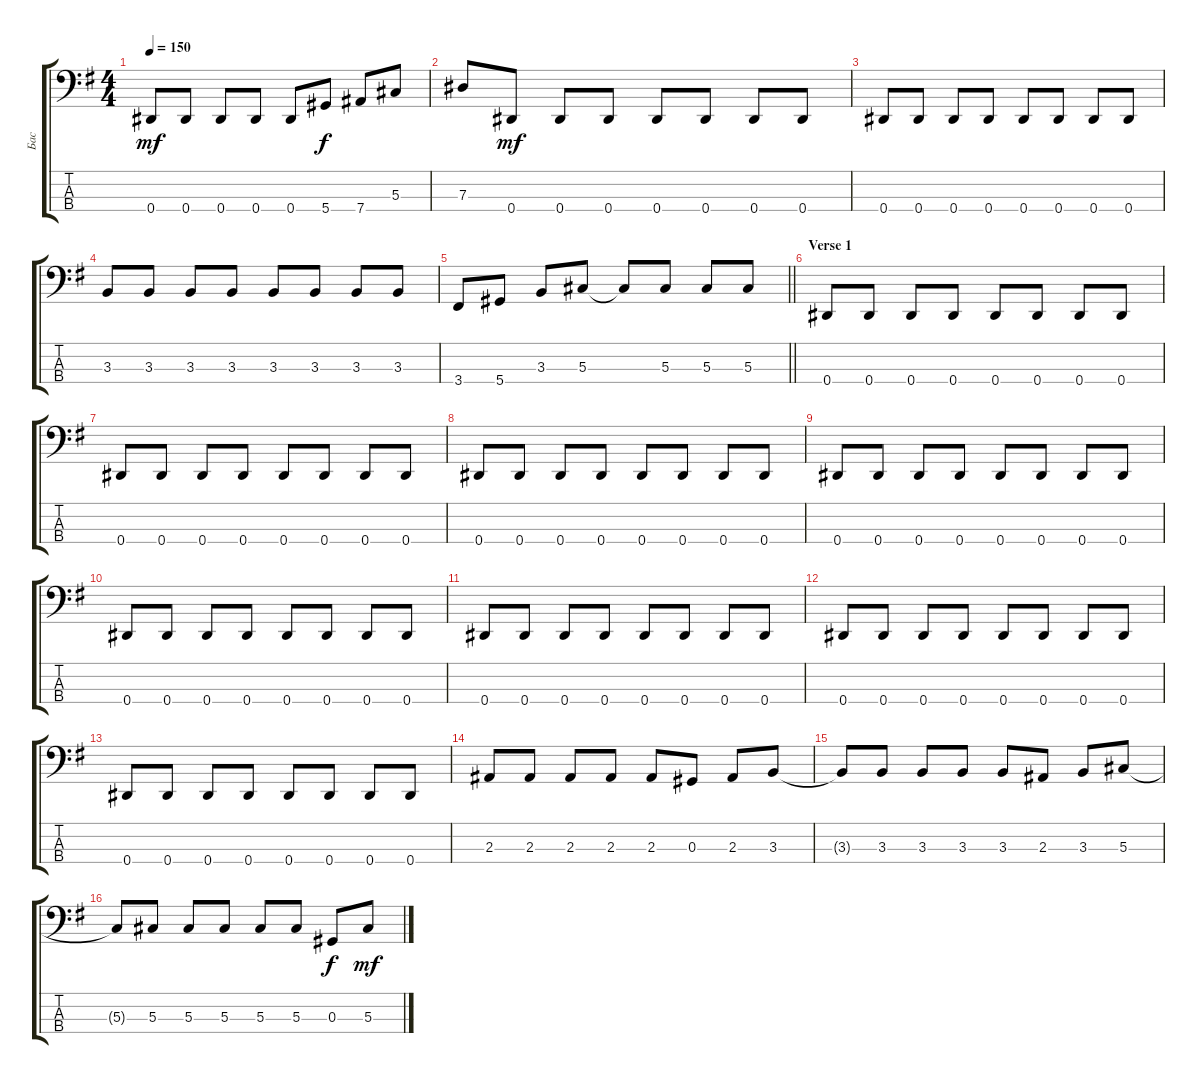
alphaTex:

\track ("Бас" "Бас") {instrument fretlessbass}
\staff {score tabs}
\tuning (Gb2 Db2 Ab1 Eb1) {hide}
\ts (4 4)
\tempo 150
\clef f4
\ks eminor
0.4.8{dy mf} 0.4.8 0.4.8 0.4.8 0.4.8 5.4.8{dy f} 7.4.8 5.3.8 |
7.3.8 0.4.8{dy mf} 0.4.8 0.4.8 0.4.8 0.4.8 0.4.8 0.4.8 |
0.4.8 0.4.8 0.4.8 0.4.8 0.4.8 0.4.8 0.4.8 0.4.8 |
3.3.8 3.3.8 3.3.8 3.3.8 3.3.8 3.3.8 3.3.8 3.3.8 |
\barLineRight lightlight
3.4.8 5.4.8 3.3.8 5.3.8 5.3{t}.8 5.3.8 5.3.8 5.3.8 |
\section ("" "Verse 1")
0.4.8 0.4.8 0.4.8 0.4.8 0.4.8 0.4.8 0.4.8 0.4.8 |
0.4.8 0.4.8 0.4.8 0.4.8 0.4.8 0.4.8 0.4.8 0.4.8 |
0.4.8 0.4.8 0.4.8 0.4.8 0.4.8 0.4.8 0.4.8 0.4.8 |
0.4.8 0.4.8 0.4.8 0.4.8 0.4.8 0.4.8 0.4.8 0.4.8 |
0.4.8 0.4.8 0.4.8 0.4.8 0.4.8 0.4.8 0.4.8 0.4.8 |
0.4.8 0.4.8 0.4.8 0.4.8 0.4.8 0.4.8 0.4.8 0.4.8 |
0.4.8 0.4.8 0.4.8 0.4.8 0.4.8 0.4.8 0.4.8 0.4.8 |
0.4.8 0.4.8 0.4.8 0.4.8 0.4.8 0.4.8 0.4.8 0.4.8 |
2.3.8 2.3.8 2.3.8 2.3.8 2.3.8 0.3.8 2.3.8 3.3.8 |
3.3{t}.8 3.3.8 3.3.8 3.3.8 3.3.8 2.3.8 3.3.8 5.3.8 |
5.3{t}.8 5.3.8 5.3.8 5.3.8 5.3.8 5.3.8 0.3.8{dy f} 5.3.8{dy mf}
